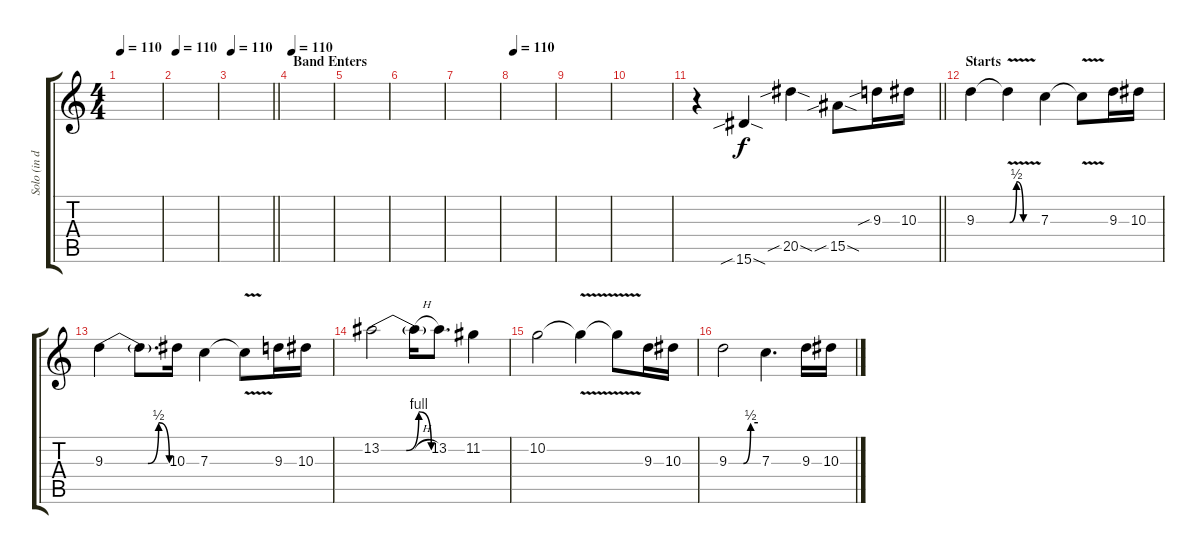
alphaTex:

\track ("Solo (in drop C)" "Solo (in d") {instrument distortionguitar}
\staff {score tabs}
\tuning (D4 A3 F3 C3 G2 C2) {hide}
\ts (4 4)
\tempo 110
\clef g2
\ks c
|
\tempo 110
|
\tempo 110
\barLineRight lightlight
|
\section ("" "Band Enters")
\tempo 110
|
|
|
|
\tempo 110
|
|
|
\barLineRight lightlight
r.4 15.6{sib sod}.4 20.5{sib sod}.4 15.5{sib sod}.8 9.3{sib}.16 10.3.16 |
\section ("" "Starts")
9.3.4 9.3{be (custom 0 0 15 2 30 0 60 0) v t}.4 7.3.4 7.3{v t}.8 9.3.16 10.3.16 |
9.3{be (custom 0 0 40 0 50 2 60 0)}.4 9.3{t}.8{d} 10.3.16 7.3.4 7.3{v t}.8 9.3.16 10.3.16 |
13.2{be (custom 0 0 30 0 45 4 60 0)}.2 13.2{h t}.16 13.2.8{d} 11.2.4 |
10.2.2 10.2{v t}.4 10.2{t}.8 9.3.16 10.3.16 |
9.3{be (custom 0 0 30 0 45 2 60 2)}.2 7.3.4{d} 9.3.16 10.3.16
